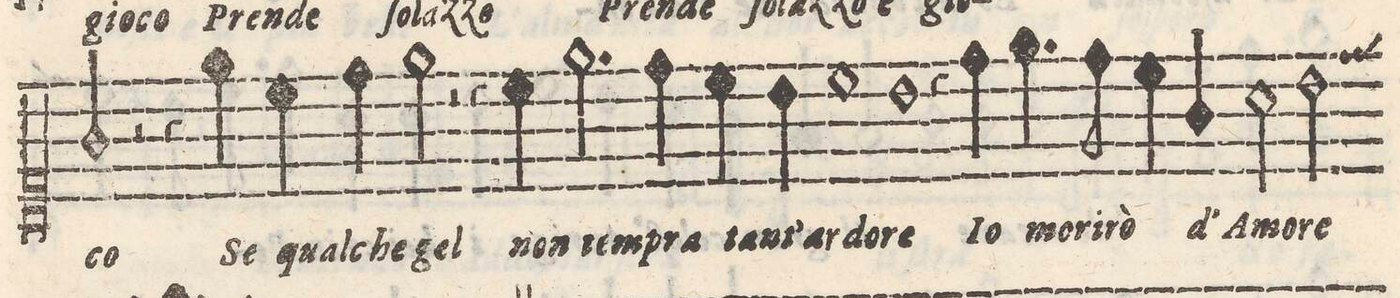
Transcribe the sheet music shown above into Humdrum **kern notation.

**kern	**text
*I"QVINTO	*
*clefC1	*
*k[]	*
*met(C|)	*
*M2/1	*
2g/	-co
2r	.
4r	.
4ee\	Se
4cc\	qual-
4dd\	-che
=18-	=18-
2ee\	gel
2r	.
4r	.
4cc\	non
2.ee\	tem-
=19-	=19-
4dd\	-pra
4cc\	tant'-
4b\	-ar-
1cc	-do-
=20-	=20-
1b	-re
4r	.
4dd\	Io
4.ee\	mo-
8dd\	-ri-
=21-	=21-
4cc\	-rò
4g/	d'A-
2a\	-mo-
2b\	-re
*-	*-
